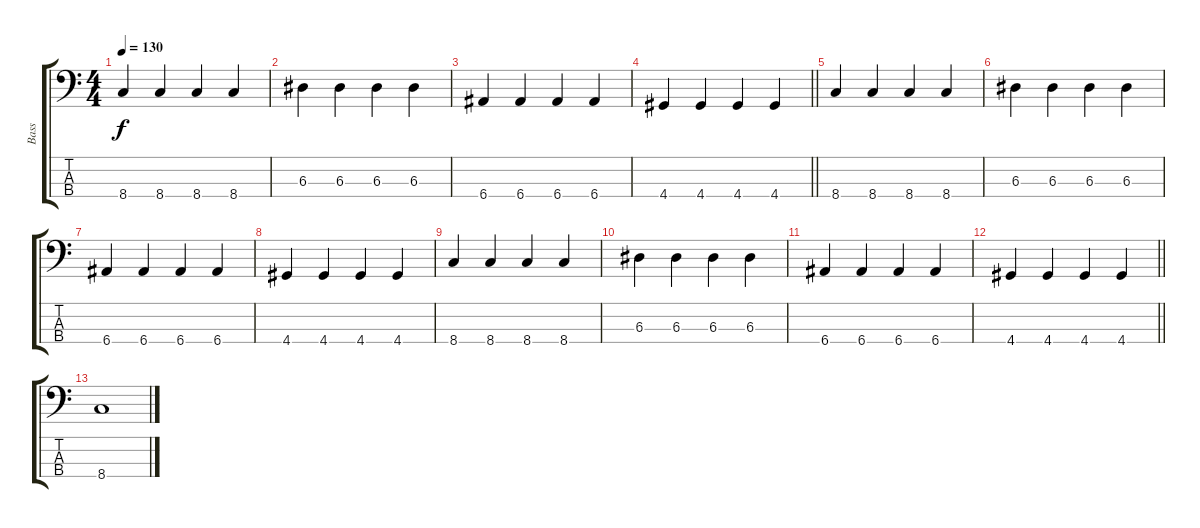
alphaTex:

\track ("Bass" "Bass") {instrument electricbassfinger}
\staff {score tabs}
\tuning (G2 D2 A1 E1) {hide}
\ts (4 4)
\tempo 130
\clef f4
\ks c
8.4.4{dy f} 8.4.4 8.4.4 8.4.4 |
6.3.4 6.3.4 6.3.4 6.3.4 |
6.4.4 6.4.4 6.4.4 6.4.4 |
\barLineRight lightlight
4.4.4 4.4.4 4.4.4 4.4.4 |
8.4.4 8.4.4 8.4.4 8.4.4 |
6.3.4 6.3.4 6.3.4 6.3.4 |
6.4.4 6.4.4 6.4.4 6.4.4 |
4.4.4 4.4.4 4.4.4 4.4.4 |
8.4.4 8.4.4 8.4.4 8.4.4 |
6.3.4 6.3.4 6.3.4 6.3.4 |
6.4.4 6.4.4 6.4.4 6.4.4 |
\barLineRight lightlight
4.4.4 4.4.4 4.4.4 4.4.4 |
8.4.1
